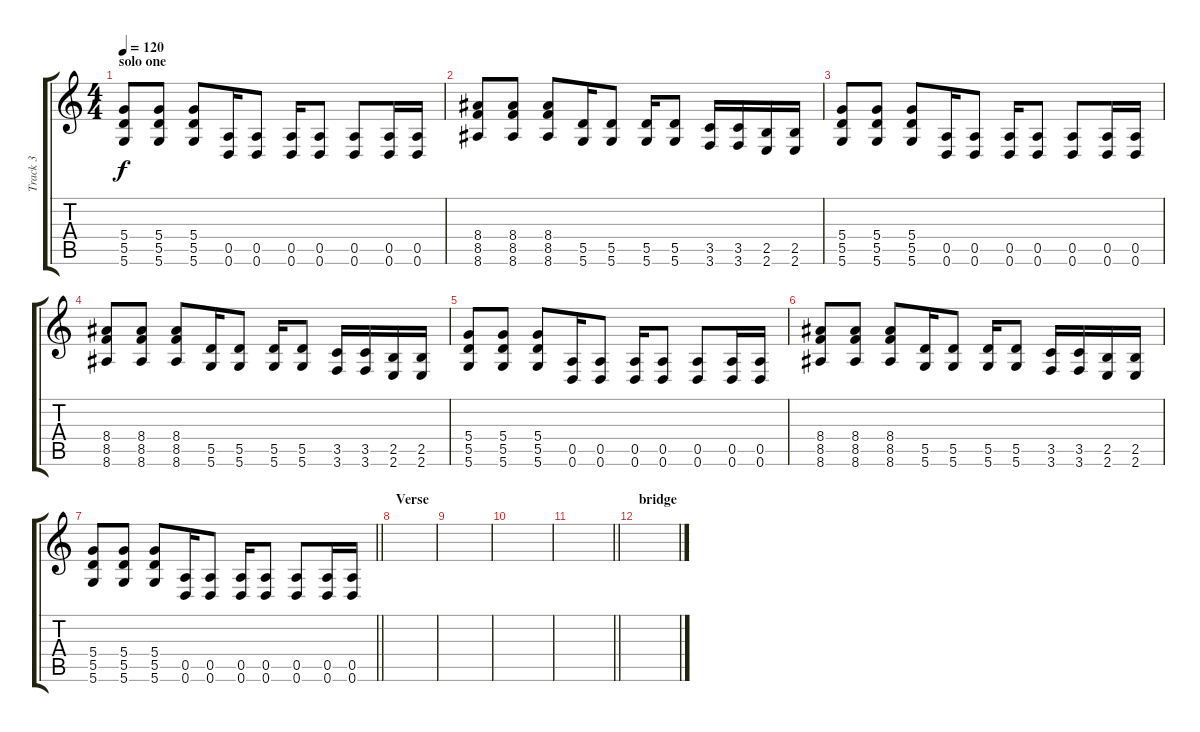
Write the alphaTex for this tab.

\track ("Track 3" "Track 3") {instrument distortionguitar}
\staff {score tabs}
\tuning (E4 B3 G3 D3 A2 D2) {hide}
\ts (4 4)
\section ("" "solo one")
\tempo 120
\clef g2
\ks c
(5.4 5.5 5.6).8{dy f} (5.4 5.5 5.6).8 (5.4 5.5 5.6).8 (0.5 0.6).16 (0.5 0.6).8 (0.5 0.6).16 (0.5 0.6).8 (0.5 0.6).8 (0.5 0.6).16 (0.5 0.6).16 |
(8.4 8.5 8.6).8 (8.4 8.5 8.6).8 (8.4 8.5 8.6).8 (5.5 5.6).16 (5.5 5.6).8 (5.5 5.6).16 (5.5 5.6).8 (3.5 3.6).16 (3.5 3.6).16 (2.5 2.6).16 (2.5 2.6).16 |
(5.4 5.5 5.6).8 (5.4 5.5 5.6).8 (5.4 5.5 5.6).8 (0.5 0.6).16 (0.5 0.6).8 (0.5 0.6).16 (0.5 0.6).8 (0.5 0.6).8 (0.5 0.6).16 (0.5 0.6).16 |
(8.4 8.5 8.6).8 (8.4 8.5 8.6).8 (8.4 8.5 8.6).8 (5.5 5.6).16 (5.5 5.6).8 (5.5 5.6).16 (5.5 5.6).8 (3.5 3.6).16 (3.5 3.6).16 (2.5 2.6).16 (2.5 2.6).16 |
(5.4 5.5 5.6).8 (5.4 5.5 5.6).8 (5.4 5.5 5.6).8 (0.5 0.6).16 (0.5 0.6).8 (0.5 0.6).16 (0.5 0.6).8 (0.5 0.6).8 (0.5 0.6).16 (0.5 0.6).16 |
(8.4 8.5 8.6).8 (8.4 8.5 8.6).8 (8.4 8.5 8.6).8 (5.5 5.6).16 (5.5 5.6).8 (5.5 5.6).16 (5.5 5.6).8 (3.5 3.6).16 (3.5 3.6).16 (2.5 2.6).16 (2.5 2.6).16 |
\barLineRight lightlight
(5.4 5.5 5.6).8 (5.4 5.5 5.6).8 (5.4 5.5 5.6).8 (0.5 0.6).16 (0.5 0.6).8 (0.5 0.6).16 (0.5 0.6).8 (0.5 0.6).8 (0.5 0.6).16 (0.5 0.6).16 |
\section ("" "Verse")
|
|
|
\barLineRight lightlight
|
\section ("" "bridge")
